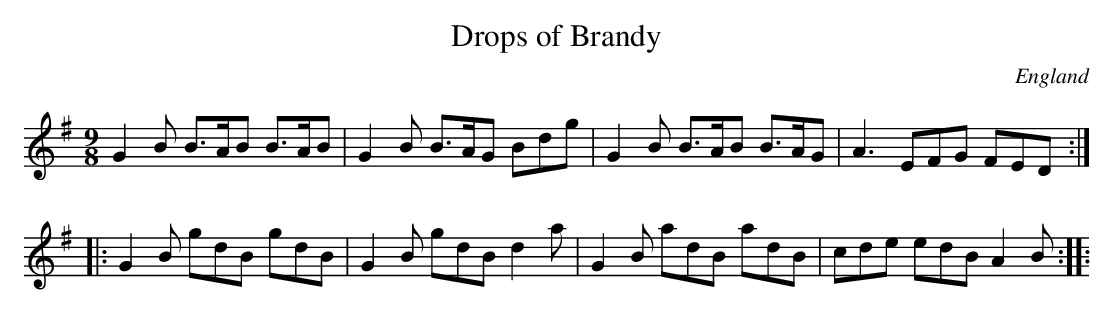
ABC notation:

X:1
T:Drops of Brandy
L:1/8
M:9/8
O:England
K:G
G2B B>AB B>AB | G2B B>AG Bdg | G2B B>AB B>AG | A3 EFG FED ::
G2B gdB  gdB  | G2B gdB  d2a | G2B adB   adB | cde edB A2B ::
